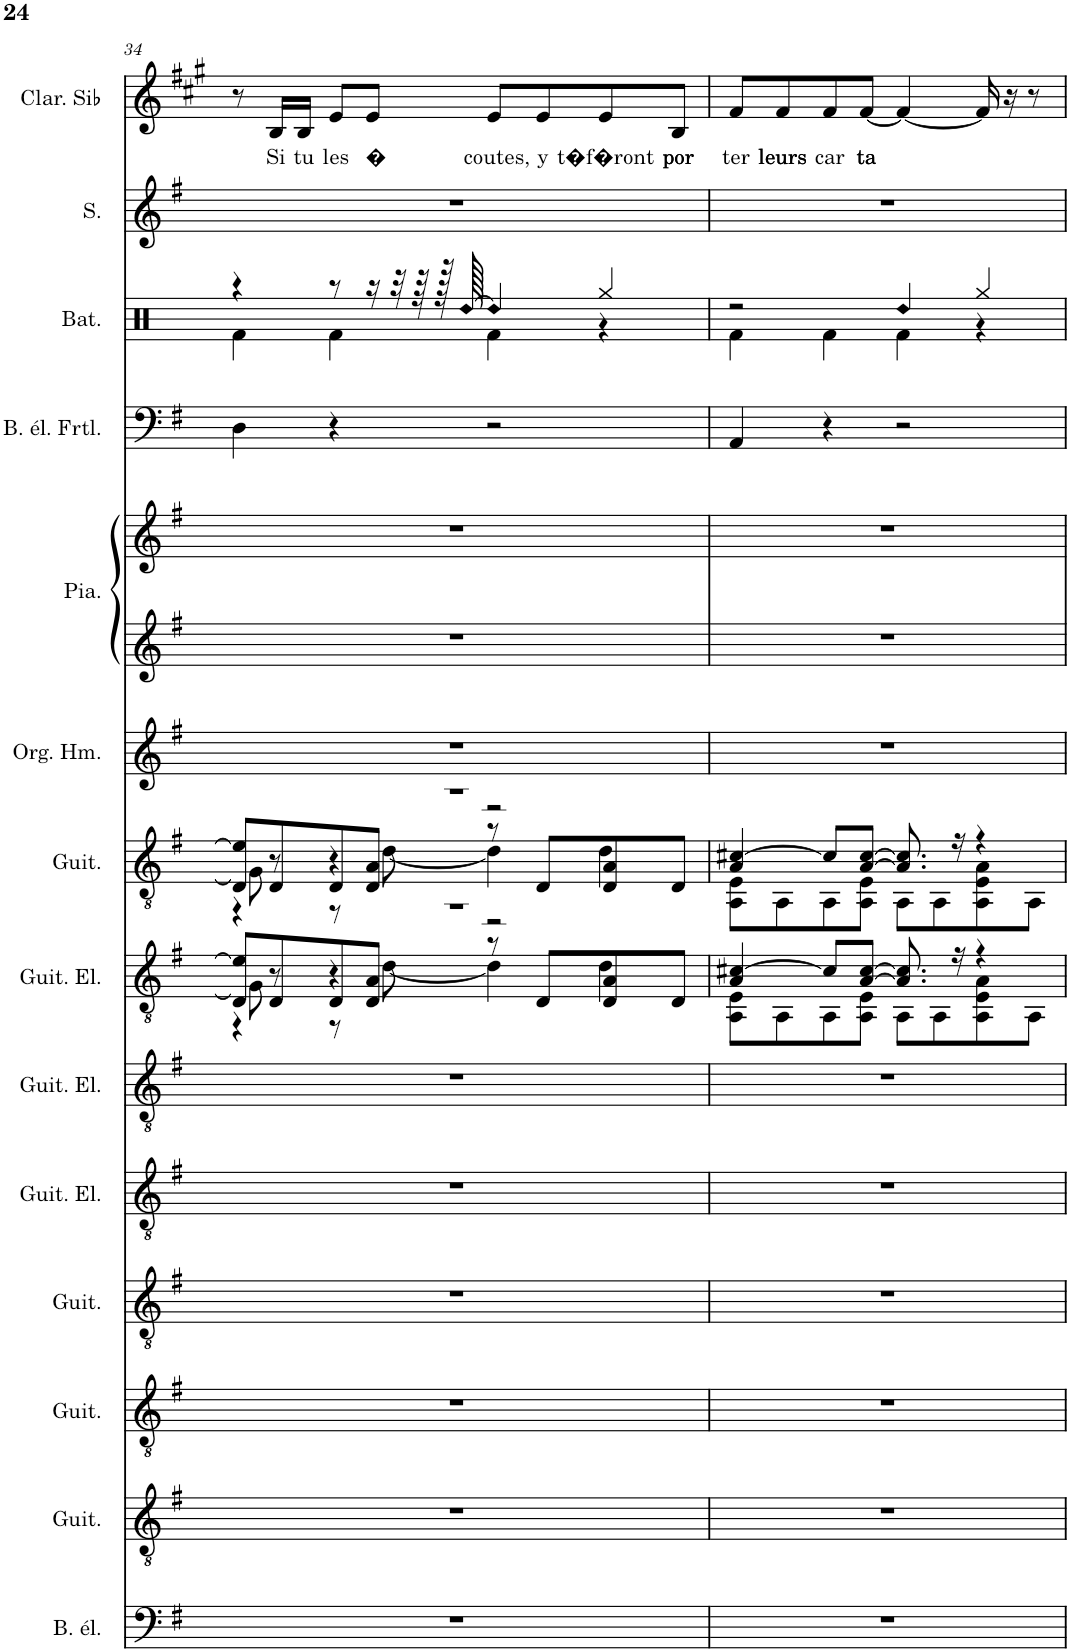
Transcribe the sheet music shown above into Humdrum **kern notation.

**kern	**kern	**kern	**kern	**kern	**kern	**kern	**kern	**kern	**kern	**kern	**kern	**kern	**kern	**kern	**text
*part14	*part13	*part12	*part11	*part10	*part9	*part8	*part7	*part6	*part5	*part5	*part4	*part3	*part2	*part1	*part1
*staff15	*staff14	*staff13	*staff12	*staff11	*staff10	*staff9	*staff8	*staff7	*staff6	*staff5	*staff4	*staff3	*staff2	*staff1	*staff1
*I"Basse électrique à 6 cordes, Harmoniques	*I"Guitare acoustique, �cho 2	*I"Guitare acoustique, �cho 1	*I"Guitare acoustique, Guitare 5	*I"Guitare électrique, Guitare 4	*I"Guitare électrique, Guitare 3	*I"Guitare électrique, Guitare 2	*I"Guitare acoustique, Guitare 1	*I"Orgue Hammond, Clavier 2	*I"Piano, Clavier 1	*	*I"Basse électrique fretless, Basse	*I"Batterie, Batterie	*I"Soprano, Choeurs	*I"Clarinette en Sib	*
*I'B. él.	*I'Guit.	*I'Guit.	*I'Guit.	*I'Guit. El.	*I'Guit. El.	*I'Guit. El.	*I'Guit.	*I'Org. Hm.	*I'Pia.	*	*I'B. él. Frtl.	*I'Bat.	*I'S.	*I'Clar. Sib	*
!!LO:PB:g=z
*clefF4	*clefGv2	*clefGv2	*clefGv2	*clefGv2	*clefGv2	*clefGv2	*clefGv2	*clefG2	*clefG2	*clefG2	*clefF4	*clefX	*clefG2	*clefG2	*
*Trd7c12	*	*	*	*	*	*	*	*	*	*	*Trd7c12	*	*	*Trd1c2	*
*k[f#]	*k[f#]	*k[f#]	*k[f#]	*k[f#]	*k[f#]	*k[f#]	*k[f#]	*k[f#]	*k[f#]	*k[f#]	*k[f#]	*k[]	*k[f#]	*k[f#c#g#]	*
*M4/4	*M4/4	*M4/4	*M4/4	*M4/4	*M4/4	*M4/4	*M4/4	*M4/4	*M4/4	*M4/4	*M4/4	*M4/4	*M4/4	*M4/4	*
=34	=34	=34	=34	=34	=34	=34	=34	=34	=34	=34	=34	=34	=34	=34	=34
*	*	*	*	*	*	*^	*^	*	*	*	*	*^	*	*	*
*	*	*	*	*	*	*	*^	*	*^	*	*	*	*	*	*	*	*	*
*	*	*	*	*	*	*	*	*^	*	*	*^	*	*	*	*	*	*	*	*	*
1r	1r	1r	1r	1r	1r	1r	8G\]	8D/ 8e/]L	4r	1r	8G\]	8D/ 8e/]L	4r	1r	1r	1r	4D\	4r	4Rf\	1r	8r	.
!	!	!	!	!	!	!	!	!	!	!	!	!	!	!	!	!	!	!	!	!	!	!LO:LY:b
.	.	.	.	.	.	.	8r	8D/	.	.	8r	8D/	.	.	.	.	.	.	.	.	16B/LL	Si
!	!	!	!	!	!	!	!	!	!	!	!	!	!	!	!	!	!	!	!	!	!	!LO:LY:b
.	.	.	.	.	.	.	.	.	.	.	.	.	.	.	.	.	.	.	.	.	16B/JJ	tu
!	!	!	!	!	!	!	!	!	!	!	!	!	!	!	!	!	!	!	!	!	!	!LO:LY:b
.	.	.	.	.	.	.	4r	8D/	8r	.	4r	8D/	8r	.	.	.	4r	8r	4Rf\	.	8e/L	les
!	!	!	!	!	!	!	!	!	!	!	!	!	!	!	!	!	!	!	!	!	!	!LO:LY:b
.	.	.	.	.	.	.	.	8D/ 8A/J	[8d\	.	.	8D/ 8A/J	[8d\	.	.	.	.	16r	.	.	8e/J	�
.	.	.	.	.	.	.	.	.	.	.	.	.	.	.	.	.	.	32r	.	.	.	.
.	.	.	.	.	.	.	.	.	.	.	.	.	.	.	.	.	.	64r	.	.	.	.
.	.	.	.	.	.	.	.	.	.	.	.	.	.	.	.	.	.	128r	.	.	.	.
!	!	!	!	!	!	!	!	!	!	!	!	!	!	!	!	!	!	!LO:N:head=diamond	!	!	!	!
.	.	.	.	.	.	.	.	.	.	.	.	.	.	.	.	.	.	[128Rdd/	.	.	.	.
!	!	!	!	!	!	!	!	!	!	!	!	!	!	!	!	!	!	!LO:N:head=diamond	!	!	!	!LO:LY:b
.	.	.	.	.	.	.	2r	8r	4d\]	.	2r	8r	4d\]	.	.	.	2r	4Rdd/]	4Rf\	.	8e/L	coutes,
!	!	!	!	!	!	!	!	!	!	!	!	!	!	!	!	!	!	!	!	!	!	!LO:LY:b
.	.	.	.	.	.	.	.	8D/L	.	.	.	8D/L	.	.	.	.	.	.	.	.	8e/	y
!	!	!	!	!	!	!	!	!	!	!	!	!	!	!	!	!	!	!	!	!	!	!LO:LY:b
.	.	.	.	.	.	.	.	8D/ 8A/	4d\	.	.	8D/ 8A/	4d\	.	.	.	.	4Rgg/	4r	.	8e/	t�f�ront
!	!	!	!	!	!	!	!	!	!	!	!	!	!	!	!	!	!	!	!	!	!	!LO:LY:b
.	.	.	.	.	.	.	.	8D/J	.	.	.	8D/J	.	.	.	.	.	.	.	.	8B/J	por
*	*	*	*	*	*	*	*	*v	*v	*	*	*	*	*	*	*	*	*	*	*	*	*
*	*	*	*	*	*	*	*	*	*	*	*v	*v	*	*	*	*	*	*	*	*	*
=35	=35	=35	=35	=35	=35	=35	=35	=35	=35	=35	=35	=35	=35	=35	=35	=35	=35	=35	=35	=35
!	!	!	!	!	!	!	!	!	!	!	!	!	!	!	!	!	!	!	!	!LO:LY:b
*	*	*	*	*	*	*	*v	*v	*	*	*	*	*	*	*	*	*	*	*	*
*	*	*	*	*	*	*	*	*	*v	*v	*	*	*	*	*	*	*	*	*
1r	1r	1r	1r	1r	1r	4A/ [4c#X/	8AA\ 8E\L	4A/ [4c#X/	8AA\ 8E\L	1r	1r	1r	4AA/	2r	4Rf\	1r	8f#/L	ter
!	!	!	!	!	!	!	!	!	!	!	!	!	!	!	!	!	!	!LO:LY:b
.	.	.	.	.	.	.	8AA\	.	8AA\	.	.	.	.	.	.	.	8f#/	leurs
!	!	!	!	!	!	!	!	!	!	!	!	!	!	!	!	!	!	!LO:LY:b
.	.	.	.	.	.	8c#/L]	8AA\	8c#/L]	8AA\	.	.	.	4r	.	4Rf\	.	8f#/	car
!	!	!	!	!	!	!	!	!	!	!	!	!	!	!	!	!	!	!LO:LY:b
.	.	.	.	.	.	[8A/ [8c#/J	8AA\ 8E\J	[8A/ [8c#/J	8AA\ 8E\J	.	.	.	.	.	.	.	[8f#/J	ta
!	!	!	!	!	!	!	!	!	!	!	!	!	!	!LO:N:head=diamond	!	!	!	!
.	.	.	.	.	.	8.A/] 8.c#/]	8AA\L	8.A/] 8.c#/]	8AA\L	.	.	.	2r	4Rdd/	4Rf\	.	4f#/_	.
.	.	.	.	.	.	.	8AA\	.	8AA\	.	.	.	.	.	.	.	.	.
.	.	.	.	.	.	16r	.	16r	.	.	.	.	.	.	.	.	.	.
.	.	.	.	.	.	4r	8AA\ 8E\ 8A\	4r	8AA\ 8E\ 8A\	.	.	.	.	4Rgg/	4r	.	16f#/]	.
.	.	.	.	.	.	.	.	.	.	.	.	.	.	.	.	.	16r	.
.	.	.	.	.	.	.	8AA\J	.	8AA\J	.	.	.	.	.	.	.	8r	.
*	*	*	*	*	*	*v	*v	*	*	*	*	*	*	*v	*v	*	*	*
*	*	*	*	*	*	*	*v	*v	*	*	*	*	*	*	*	*
=	=	=	=	=	=	=	=	=	=	=	=	=	=	=	=
*-	*-	*-	*-	*-	*-	*-	*-	*-	*-	*-	*-	*-	*-	*-	*-
